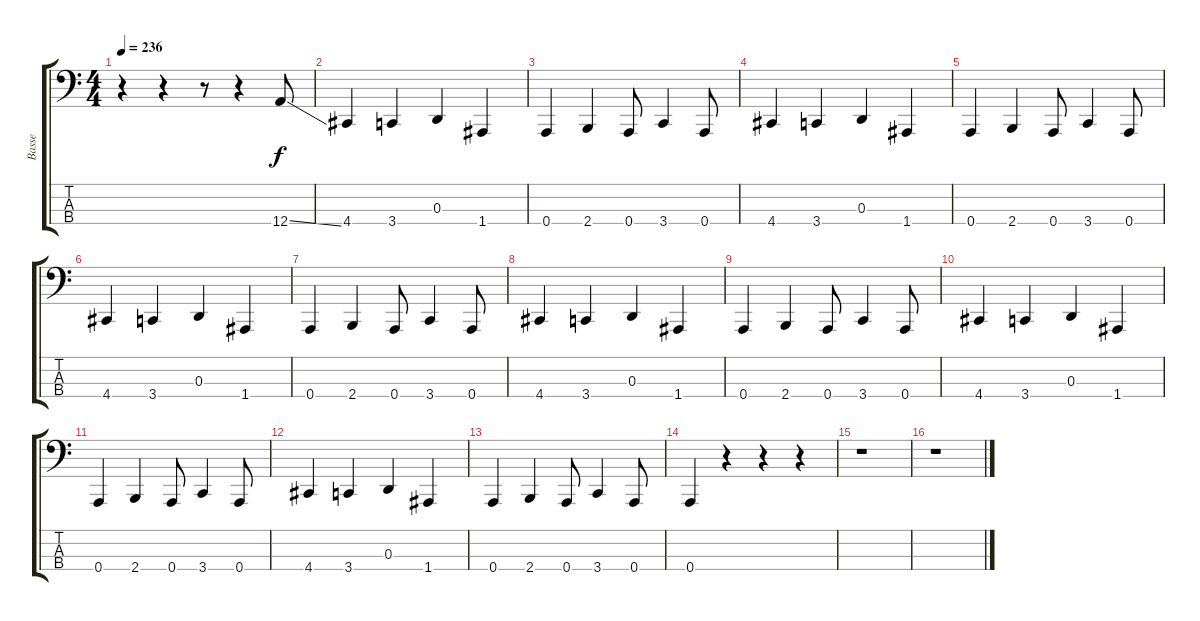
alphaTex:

\track ("Basse" "Basse") {instrument slapbass2}
\staff {score tabs}
\tuning (C2 G2 D1 A0) {hide}
\ts (4 4)
\tempo 236
\clef f4
\ks c
r.4{dy f} r.4 r.8 r.4 12.4{ss}.8 |
4.4.4 3.4.4 0.3.4 1.4.4 |
0.4.4 2.4.4 0.4.8 3.4.4 0.4.8 |
4.4.4 3.4.4 0.3.4 1.4.4 |
0.4.4 2.4.4 0.4.8 3.4.4 0.4.8 |
4.4.4 3.4.4 0.3.4 1.4.4 |
0.4.4 2.4.4 0.4.8 3.4.4 0.4.8 |
4.4.4 3.4.4 0.3.4 1.4.4 |
0.4.4 2.4.4 0.4.8 3.4.4 0.4.8 |
4.4.4 3.4.4 0.3.4 1.4.4 |
0.4.4 2.4.4 0.4.8 3.4.4 0.4.8 |
4.4.4 3.4.4 0.3.4 1.4.4 |
0.4.4 2.4.4 0.4.8 3.4.4 0.4.8 |
0.4.4 r.4 r.4 r.4 |
r.1 |
r.1
